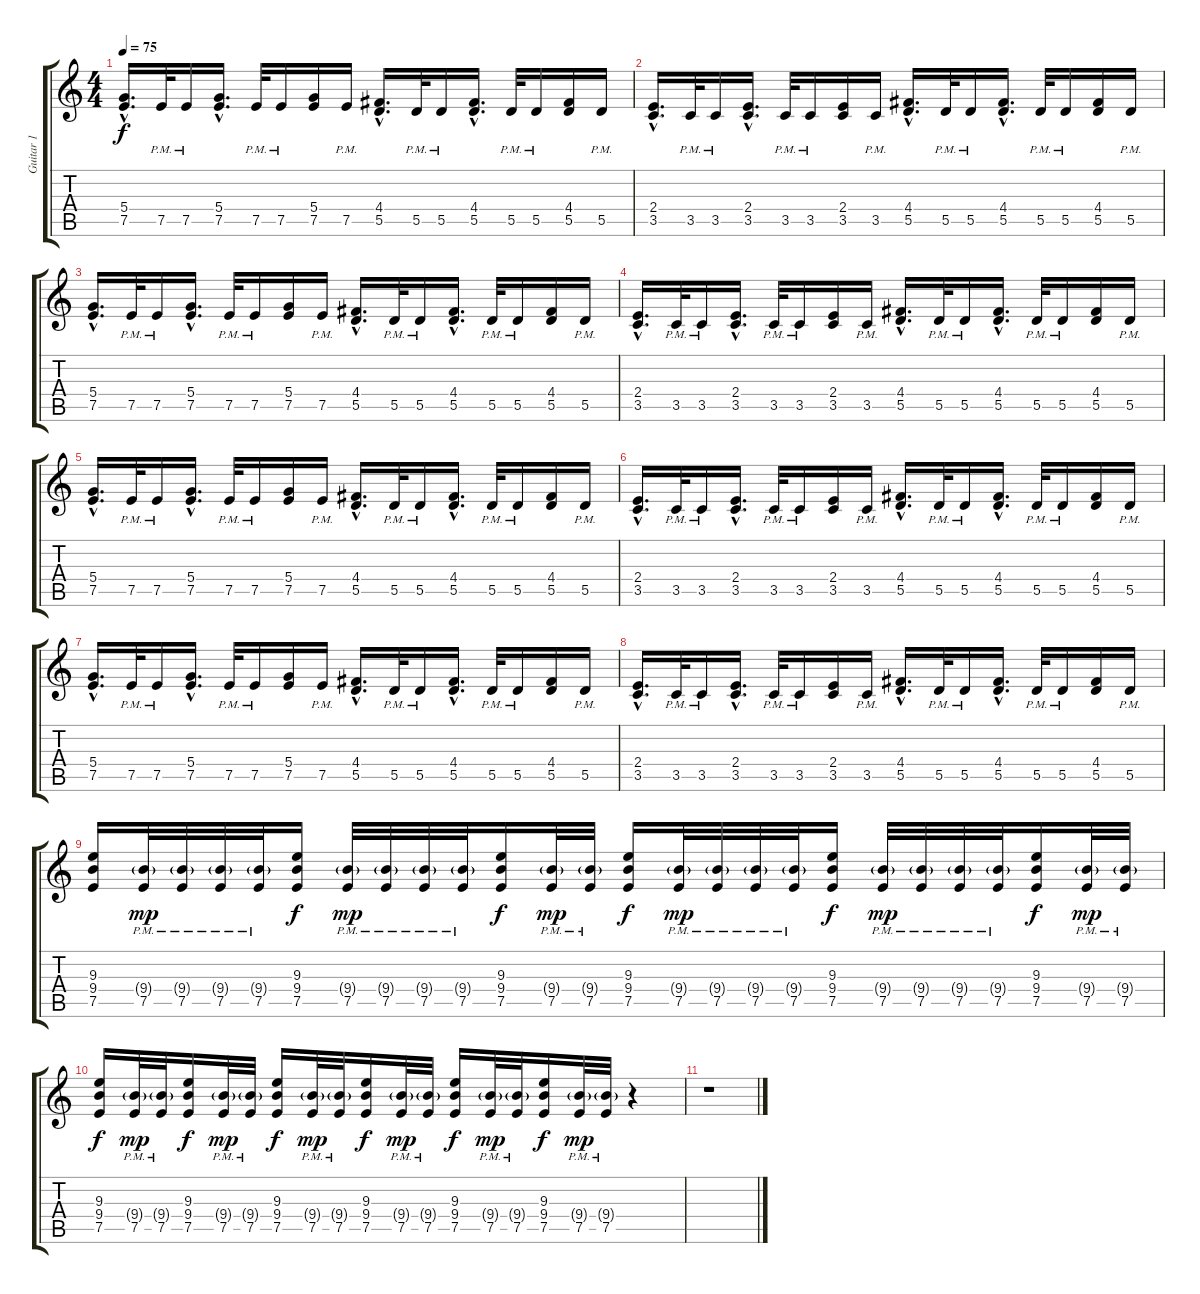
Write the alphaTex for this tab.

\track ("Guitar 1" "Guitar 1") {instrument distortionguitar}
\staff {score tabs}
\tuning (E4 B3 G3 D3 A2 E2) {hide}
\ts (4 4)
\tempo 75
\clef g2
\ks c
(5.4{hac} 7.5{hac}).16{d dy f} 7.5{pm}.32 7.5{pm}.16 (5.4{hac} 7.5{hac}).16{d} 7.5{pm}.32 7.5{pm}.16 (5.4 7.5).16 7.5{pm}.16 (4.4{hac} 5.5{hac}).16{d} 5.5{pm}.32 5.5{pm}.16 (4.4{hac} 5.5{hac}).16{d} 5.5{pm}.32 5.5{pm}.16 (4.4 5.5).16 5.5{pm}.16 |
(2.4{hac} 3.5{hac}).16{d} 3.5{pm}.32 3.5{pm}.16 (2.4{hac} 3.5{hac}).16{d} 3.5{pm}.32 3.5{pm}.16 (2.4 3.5).16 3.5{pm}.16 (4.4{hac} 5.5{hac}).16{d} 5.5{pm}.32 5.5{pm}.16 (4.4{hac} 5.5{hac}).16{d} 5.5{pm}.32 5.5{pm}.16 (4.4 5.5).16 5.5{pm}.16 |
(5.4{hac} 7.5{hac}).16{d} 7.5{pm}.32 7.5{pm}.16 (5.4{hac} 7.5{hac}).16{d} 7.5{pm}.32 7.5{pm}.16 (5.4 7.5).16 7.5{pm}.16 (4.4{hac} 5.5{hac}).16{d} 5.5{pm}.32 5.5{pm}.16 (4.4{hac} 5.5{hac}).16{d} 5.5{pm}.32 5.5{pm}.16 (4.4 5.5).16 5.5{pm}.16 |
(2.4{hac} 3.5{hac}).16{d} 3.5{pm}.32 3.5{pm}.16 (2.4{hac} 3.5{hac}).16{d} 3.5{pm}.32 3.5{pm}.16 (2.4 3.5).16 3.5{pm}.16 (4.4{hac} 5.5{hac}).16{d} 5.5{pm}.32 5.5{pm}.16 (4.4{hac} 5.5{hac}).16{d} 5.5{pm}.32 5.5{pm}.16 (4.4 5.5).16 5.5{pm}.16 |
(5.4{hac} 7.5{hac}).16{d} 7.5{pm}.32 7.5{pm}.16 (5.4{hac} 7.5{hac}).16{d} 7.5{pm}.32 7.5{pm}.16 (5.4 7.5).16 7.5{pm}.16 (4.4{hac} 5.5{hac}).16{d} 5.5{pm}.32 5.5{pm}.16 (4.4{hac} 5.5{hac}).16{d} 5.5{pm}.32 5.5{pm}.16 (4.4 5.5).16 5.5{pm}.16 |
(2.4{hac} 3.5{hac}).16{d} 3.5{pm}.32 3.5{pm}.16 (2.4{hac} 3.5{hac}).16{d} 3.5{pm}.32 3.5{pm}.16 (2.4 3.5).16 3.5{pm}.16 (4.4{hac} 5.5{hac}).16{d} 5.5{pm}.32 5.5{pm}.16 (4.4{hac} 5.5{hac}).16{d} 5.5{pm}.32 5.5{pm}.16 (4.4 5.5).16 5.5{pm}.16 |
(5.4{hac} 7.5{hac}).16{d} 7.5{pm}.32 7.5{pm}.16 (5.4{hac} 7.5{hac}).16{d} 7.5{pm}.32 7.5{pm}.16 (5.4 7.5).16 7.5{pm}.16 (4.4{hac} 5.5{hac}).16{d} 5.5{pm}.32 5.5{pm}.16 (4.4{hac} 5.5{hac}).16{d} 5.5{pm}.32 5.5{pm}.16 (4.4 5.5).16 5.5{pm}.16 |
(2.4{hac} 3.5{hac}).16{d} 3.5{pm}.32 3.5{pm}.16 (2.4{hac} 3.5{hac}).16{d} 3.5{pm}.32 3.5{pm}.16 (2.4 3.5).16 3.5{pm}.16 (4.4{hac} 5.5{hac}).16{d} 5.5{pm}.32 5.5{pm}.16 (4.4{hac} 5.5{hac}).16{d} 5.5{pm}.32 5.5{pm}.16 (4.4 5.5).16 5.5{pm}.16 |
(9.3 9.4 7.5).16 (9.4{g pm} 7.5).32{dy mp} (9.4{g pm} 7.5).32 (9.4{g pm} 7.5).32 (9.4{g pm} 7.5).32 (9.3 9.4 7.5).16{dy f} (9.4{g pm} 7.5).32{dy mp} (9.4{g pm} 7.5).32 (9.4{g pm} 7.5).32 (9.4{g pm} 7.5).32 (9.3 9.4 7.5).16{dy f} (9.4{g pm} 7.5).32{dy mp} (9.4{g pm} 7.5).32 (9.3 9.4 7.5).16{dy f} (9.4{g pm} 7.5).32{dy mp} (9.4{g pm} 7.5).32 (9.4{g pm} 7.5).32 (9.4{g pm} 7.5).32 (9.3 9.4 7.5).16{dy f} (9.4{g pm} 7.5).32{dy mp} (9.4{g pm} 7.5).32 (9.4{g pm} 7.5).32 (9.4{g pm} 7.5).32 (9.3 9.4 7.5).16{dy f} (9.4{g pm} 7.5).32{dy mp} (9.4{g pm} 7.5).32 |
(9.3 9.4 7.5).16{dy f} (9.4{g pm} 7.5).32{dy mp} (9.4{g pm} 7.5).32 (9.3 9.4 7.5).16{dy f} (9.4{g pm} 7.5).32{dy mp} (9.4{g pm} 7.5).32 (9.3 9.4 7.5).16{dy f} (9.4{g pm} 7.5).32{dy mp} (9.4{g pm} 7.5).32 (9.3 9.4 7.5).16{dy f} (9.4{g pm} 7.5).32{dy mp} (9.4{g pm} 7.5).32 (9.3 9.4 7.5).16{dy f} (9.4{g pm} 7.5).32{dy mp} (9.4{g pm} 7.5).32 (9.3 9.4 7.5).16{dy f} (9.4{g pm} 7.5).32{dy mp} (9.4{g pm} 7.5).32 r.4 |
r.1
